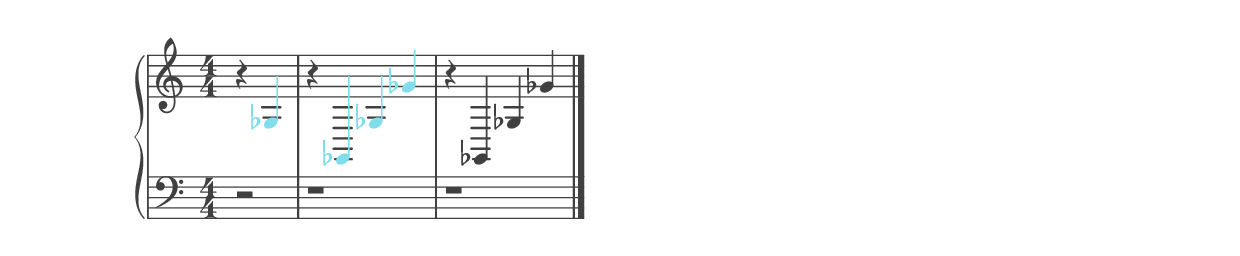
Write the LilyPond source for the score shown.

%% ----------------------------------------------------------------------------
%% Generated on: 2018 December 27
%% Note Name: G3b
%% Octave: 3
%% Clef: treble
%% Filename: 050-34-3-treble-G3b
%% ----------------------------------------------------------------------------

\version "2.19.82"

\include "../piano_note_colors.ly"

\header {
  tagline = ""
}

upper = {
  \clef treble
  \numericTimeSignature
  \override NoteHead.color = #colorized-note
  \override Stem.color = #colorized-note
  \override Accidental.color = #colorized-note
  % treble note in color
  r4 ges4
  % treble octave in color
  r4 ges,4 ges4 ges'4
  \override NoteHead.color = #default-black
  \override Stem.color = #default-black
  \override Accidental.color = #default-black
  % treble octave repeat in black
  r4 ges,4 ges4 ges'4
  \bar "|."
}

lower = {
  \clef bass
  \numericTimeSignature
  \override NoteHead.color = #colorized-note
  \override Stem.color = #colorized-note
  \override Accidental.color = #colorized-note
  % bass note in color
  r2
  % bass octave in color
  r1
  \override NoteHead.color = #default-black
  \override Stem.color = #default-black
  \override Accidental.color = #default-black
  % bass octave repeat in black
  r1
}

\score {
  \new PianoStaff <<
    \context Score
    \applyContext #(override-color-for-all-grobs default-black)
    \time 4/4
    \partial 2
    \new Staff = upper { \upper }
    \new Staff = lower { \lower }
  >>
  \layout { }
  \midi { }
}